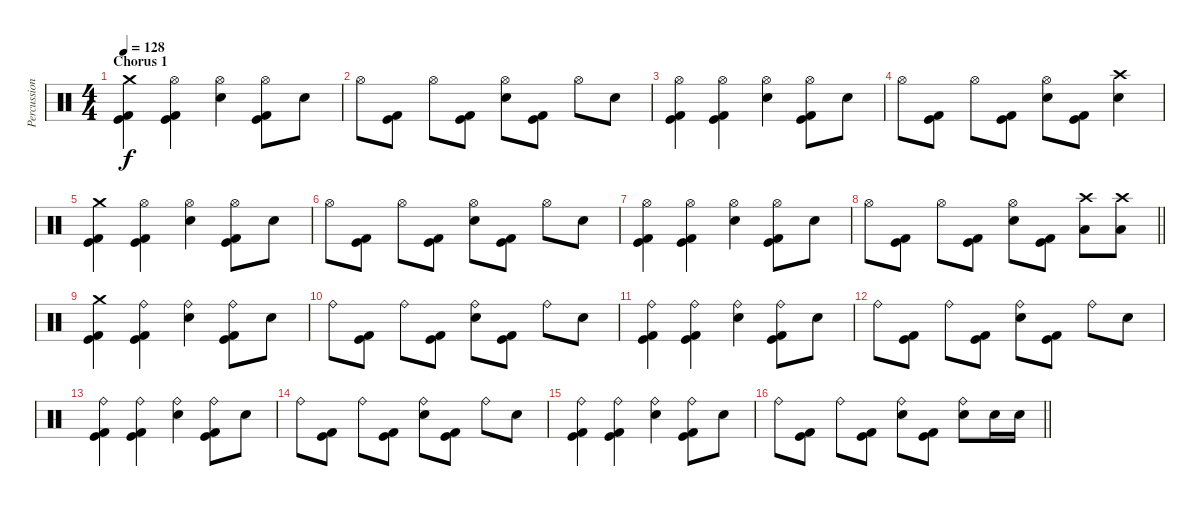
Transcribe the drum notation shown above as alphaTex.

\track ("Percussion" "Percussion") {instrument percussion}
\staff {score}
\articulation defaults
\ts (4 4)
\section ("" "Chorus 1")
\tempo 128
\clef neutral
\ks c
("Crash medium (hit)" "Kick (hit)" "Kick (hit) 2").4{dy f} ("Hi-Hat (open)" "Kick (hit)" "Kick (hit) 2").4 ("Electric Snare (hit)" "Hi-Hat (open)").4 ("Hi-Hat (open)" "Kick (hit)" "Kick (hit) 2").8 "Electric Snare (hit)".8 |
"Hi-Hat (open)".8 ("Kick (hit)" "Kick (hit) 2").8 "Hi-Hat (open)".8 ("Kick (hit)" "Kick (hit) 2").8 ("Electric Snare (hit)" "Hi-Hat (open)").8 ("Kick (hit)" "Kick (hit) 2").8 "Hi-Hat (open)".8 "Electric Snare (hit)".8 |
("Hi-Hat (open)" "Kick (hit)" "Kick (hit) 2").4 ("Hi-Hat (open)" "Kick (hit)" "Kick (hit) 2").4 ("Electric Snare (hit)" "Hi-Hat (open)").4 ("Hi-Hat (open)" "Kick (hit)" "Kick (hit) 2").8 "Electric Snare (hit)".8 |
"Hi-Hat (open)".8 ("Kick (hit)" "Kick (hit) 2").8 "Hi-Hat (open)".8 ("Kick (hit)" "Kick (hit) 2").8 ("Electric Snare (hit)" "Hi-Hat (open)").8 ("Kick (hit)" "Kick (hit) 2").8 ("Crash high (hit)" "Electric Snare (hit)").4 |
("Crash medium (hit)" "Kick (hit)" "Kick (hit) 2").4 ("Hi-Hat (open)" "Kick (hit)" "Kick (hit) 2").4 ("Electric Snare (hit)" "Hi-Hat (open)").4 ("Hi-Hat (open)" "Kick (hit)" "Kick (hit) 2").8 "Electric Snare (hit)".8 |
"Hi-Hat (open)".8 ("Kick (hit)" "Kick (hit) 2").8 "Hi-Hat (open)".8 ("Kick (hit)" "Kick (hit) 2").8 ("Electric Snare (hit)" "Hi-Hat (open)").8 ("Kick (hit)" "Kick (hit) 2").8 "Hi-Hat (open)".8 "Electric Snare (hit)".8 |
("Hi-Hat (open)" "Kick (hit)" "Kick (hit) 2").4 ("Hi-Hat (open)" "Kick (hit)" "Kick (hit) 2").4 ("Electric Snare (hit)" "Hi-Hat (open)").4 ("Hi-Hat (open)" "Kick (hit)" "Kick (hit) 2").8 "Electric Snare (hit)".8 |
\barLineRight lightlight "Hi-Hat (open)".8
("Kick (hit)" "Kick (hit) 2").8 "Hi-Hat (open)".8 ("Kick (hit)" "Kick (hit) 2").8 ("Electric Snare (hit)" "Hi-Hat (open)").8 ("Kick (hit)" "Kick (hit) 2").8 ("Crash high (hit)" "Low Tom (hit)").8 ("Crash high (hit)" "Low Tom (hit)").8 |
("Crash medium (hit)" "Kick (hit)" "Kick (hit) 2").4 ("Ride (bell)" "Kick (hit)" "Kick (hit) 2").4 ("Electric Snare (hit)" "Ride (bell)").4 ("Ride (bell)" "Kick (hit)" "Kick (hit) 2").8 "Electric Snare (hit)".8 |
"Ride (bell)".8 ("Kick (hit)" "Kick (hit) 2").8 "Ride (bell)".8 ("Kick (hit)" "Kick (hit) 2").8 ("Electric Snare (hit)" "Ride (bell)").8 ("Kick (hit)" "Kick (hit) 2").8 "Ride (bell)".8 "Electric Snare (hit)".8 |
("Ride (bell)" "Kick (hit)" "Kick (hit) 2").4 ("Ride (bell)" "Kick (hit)" "Kick (hit) 2").4 ("Electric Snare (hit)" "Ride (bell)").4 ("Ride (bell)" "Kick (hit)" "Kick (hit) 2").8 "Electric Snare (hit)".8 |
"Ride (bell)".8 ("Kick (hit)" "Kick (hit) 2").8 "Ride (bell)".8 ("Kick (hit)" "Kick (hit) 2").8 ("Electric Snare (hit)" "Ride (bell)").8 ("Kick (hit)" "Kick (hit) 2").8 "Ride (bell)".8 "Electric Snare (hit)".8 |
("Ride (bell)" "Kick (hit)" "Kick (hit) 2").4 ("Ride (bell)" "Kick (hit)" "Kick (hit) 2").4 ("Electric Snare (hit)" "Ride (bell)").4 ("Ride (bell)" "Kick (hit)" "Kick (hit) 2").8 "Electric Snare (hit)".8 |
"Ride (bell)".8 ("Kick (hit)" "Kick (hit) 2").8 "Ride (bell)".8 ("Kick (hit)" "Kick (hit) 2").8 ("Electric Snare (hit)" "Ride (bell)").8 ("Kick (hit)" "Kick (hit) 2").8 "Ride (bell)".8 "Electric Snare (hit)".8 |
("Ride (bell)" "Kick (hit)" "Kick (hit) 2").4 ("Ride (bell)" "Kick (hit)" "Kick (hit) 2").4 ("Electric Snare (hit)" "Ride (bell)").4 ("Ride (bell)" "Kick (hit)" "Kick (hit) 2").8 "Electric Snare (hit)".8 |
\barLineRight lightlight "Ride (bell)".8
("Kick (hit)" "Kick (hit) 2").8 "Ride (bell)".8 ("Kick (hit)" "Kick (hit) 2").8 ("Electric Snare (hit)" "Ride (bell)").8 ("Kick (hit)" "Kick (hit) 2").8 ("Electric Snare (hit)" "Ride (bell)").8 "Electric Snare (hit)".16 "Electric Snare (hit)".16
